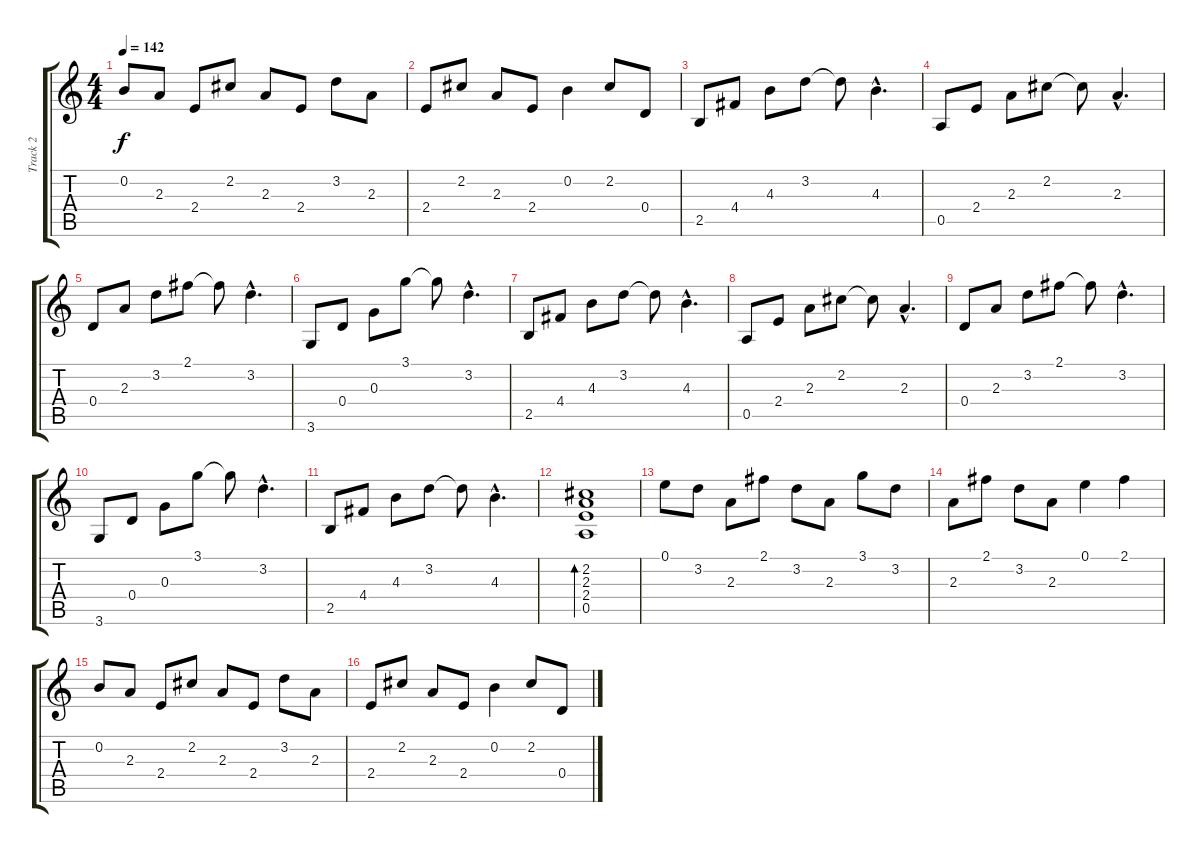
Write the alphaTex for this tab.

\track ("Track 2" "Track 2") {instrument electricguitarclean}
\staff {score tabs}
\tuning (E4 B3 G3 D3 A2 E2) {hide}
\ts (4 4)
\tempo 142
\clef g2
\ks c
0.2.8{dy f} 2.3.8 2.4.8 2.2.8 2.3.8 2.4.8 3.2.8 2.3.8 |
2.4.8 2.2.8 2.3.8 2.4.8 0.2.4 2.2.8 0.4.8 |
2.5.8{instrument electricguitarclean} 4.4.8 4.3.8 3.2.8 3.2{t}.8 4.3{hac}.4{d} |
0.5.8 2.4.8 2.3.8 2.2.8 2.2{t}.8 2.3{hac}.4{d} |
0.4.8 2.3.8 3.2.8 2.1.8 2.1{t}.8 3.2{hac}.4{d} |
3.6.8 0.4.8 0.3.8 3.1.8 3.1{t}.8 3.2{hac}.4{d} |
2.5.8 4.4.8 4.3.8 3.2.8 3.2{t}.8 4.3{hac}.4{d} |
0.5.8 2.4.8 2.3.8 2.2.8 2.2{t}.8 2.3{hac}.4{d} |
0.4.8 2.3.8 3.2.8 2.1.8 2.1{t}.8 3.2{hac}.4{d} |
3.6.8 0.4.8 0.3.8 3.1.8 3.1{t}.8 3.2{hac}.4{d} |
2.5.8 4.4.8 4.3.8 3.2.8 3.2{t}.8 4.3{hac}.4{d} |
(2.2 2.3 2.4 0.5).1{bd 60} |
0.1.8{instrument distortionguitar} 3.2.8 2.3.8 2.1.8 3.2.8 2.3.8 3.1.8 3.2.8 |
2.3.8 2.1.8 3.2.8 2.3.8 0.1.4 2.1.4 |
0.2.8 2.3.8 2.4.8 2.2.8 2.3.8 2.4.8 3.2.8 2.3.8 |
2.4.8 2.2.8 2.3.8 2.4.8 0.2.4 2.2.8 0.4.8
